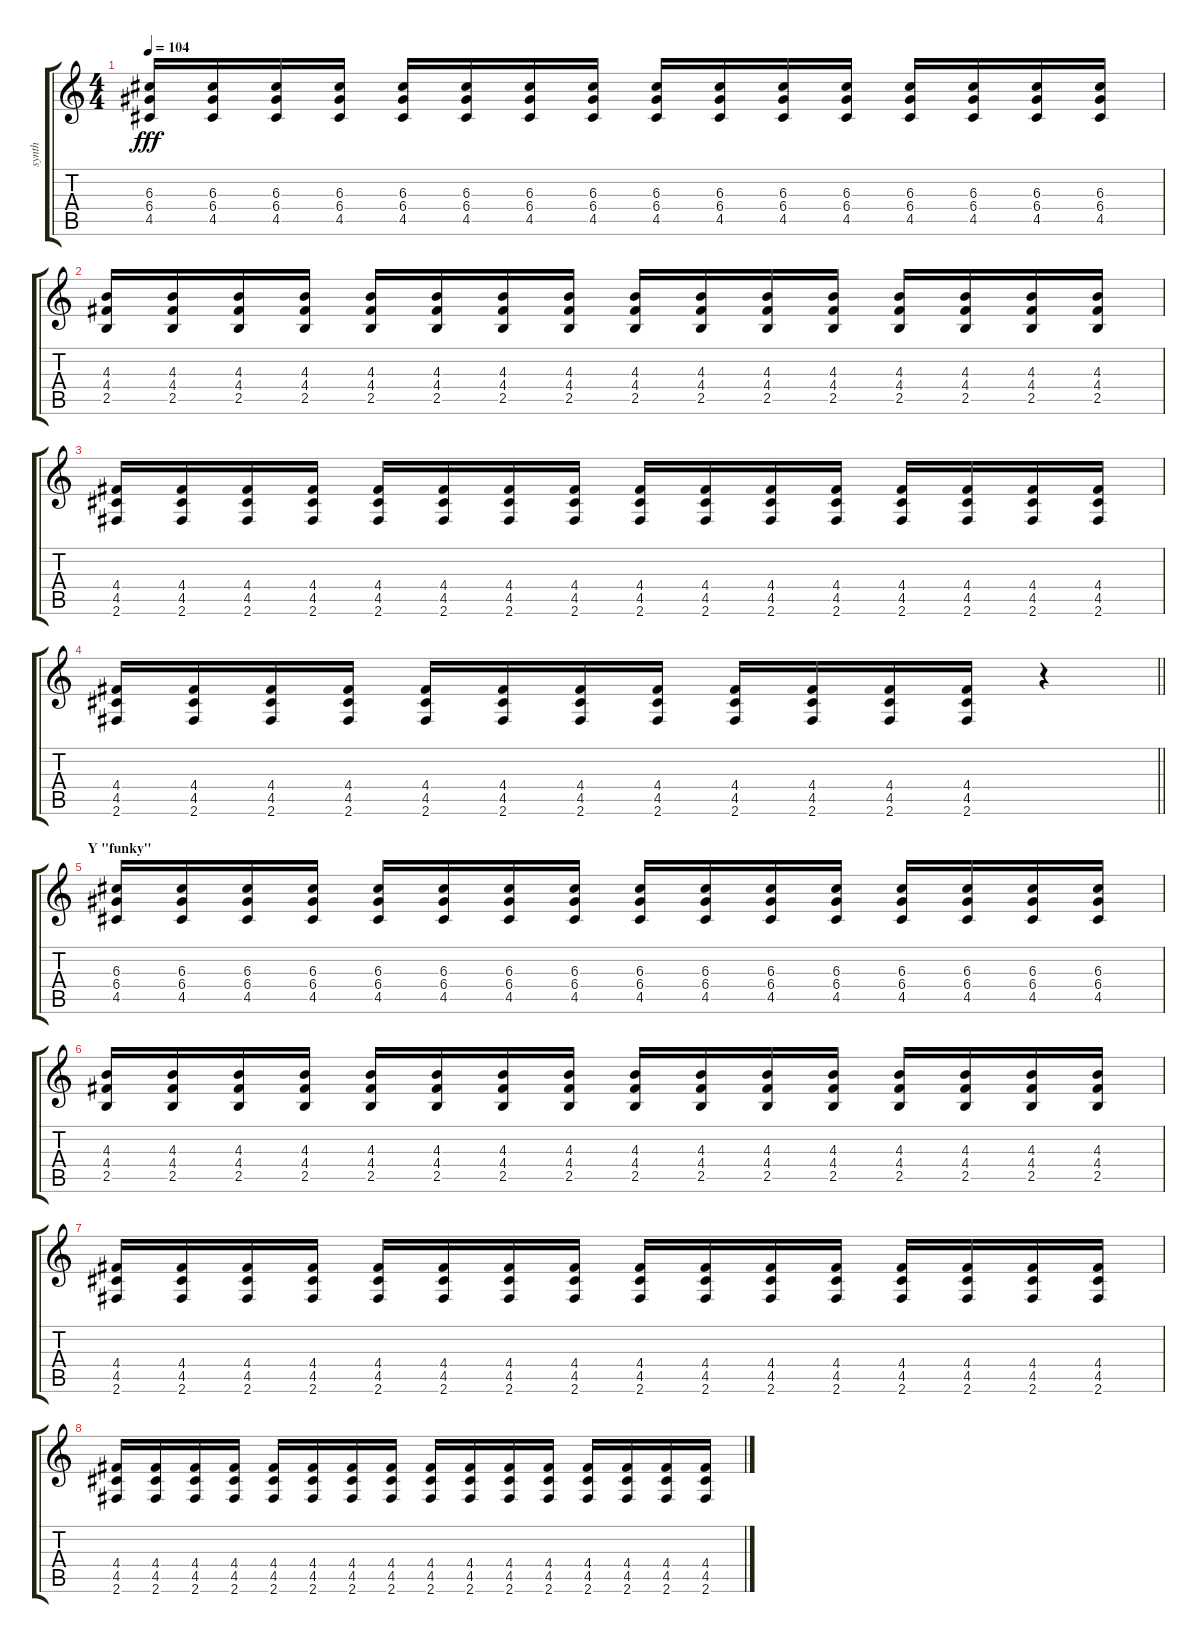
\track ("synth" "synth") {instrument acousticbass}
\staff {score tabs}
\tuning (E4 B3 G3 D3 A2 E2) {hide}
\ts (4 4)
\tempo 104
\clef g2
\ks c
(6.3 6.4 4.5).16{dy fff} (6.3 6.4 4.5).16 (6.3 6.4 4.5).16 (6.3 6.4 4.5).16 (6.3 6.4 4.5).16 (6.3 6.4 4.5).16 (6.3 6.4 4.5).16 (6.3 6.4 4.5).16 (6.3 6.4 4.5).16 (6.3 6.4 4.5).16 (6.3 6.4 4.5).16 (6.3 6.4 4.5).16 (6.3 6.4 4.5).16 (6.3 6.4 4.5).16 (6.3 6.4 4.5).16 (6.3 6.4 4.5).16 |
(4.3 4.4 2.5).16 (4.3 4.4 2.5).16 (4.3 4.4 2.5).16 (4.3 4.4 2.5).16 (4.3 4.4 2.5).16 (4.3 4.4 2.5).16 (4.3 4.4 2.5).16 (4.3 4.4 2.5).16 (4.3 4.4 2.5).16 (4.3 4.4 2.5).16 (4.3 4.4 2.5).16 (4.3 4.4 2.5).16 (4.3 4.4 2.5).16 (4.3 4.4 2.5).16 (4.3 4.4 2.5).16 (4.3 4.4 2.5).16 |
(4.4 4.5 2.6).16 (4.4 4.5 2.6).16 (4.4 4.5 2.6).16 (4.4 4.5 2.6).16 (4.4 4.5 2.6).16 (4.4 4.5 2.6).16 (4.4 4.5 2.6).16 (4.4 4.5 2.6).16 (4.4 4.5 2.6).16 (4.4 4.5 2.6).16 (4.4 4.5 2.6).16 (4.4 4.5 2.6).16 (4.4 4.5 2.6).16 (4.4 4.5 2.6).16 (4.4 4.5 2.6).16 (4.4 4.5 2.6).16 |
\barLineRight lightlight
(4.4 4.5 2.6).16 (4.4 4.5 2.6).16 (4.4 4.5 2.6).16 (4.4 4.5 2.6).16 (4.4 4.5 2.6).16 (4.4 4.5 2.6).16 (4.4 4.5 2.6).16 (4.4 4.5 2.6).16 (4.4 4.5 2.6).16 (4.4 4.5 2.6).16 (4.4 4.5 2.6).16 (4.4 4.5 2.6).16 r.4 |
\section ("" "Y \"funky\"")
(6.3 6.4 4.5).16 (6.3 6.4 4.5).16 (6.3 6.4 4.5).16 (6.3 6.4 4.5).16 (6.3 6.4 4.5).16 (6.3 6.4 4.5).16 (6.3 6.4 4.5).16 (6.3 6.4 4.5).16 (6.3 6.4 4.5).16 (6.3 6.4 4.5).16 (6.3 6.4 4.5).16 (6.3 6.4 4.5).16 (6.3 6.4 4.5).16 (6.3 6.4 4.5).16 (6.3 6.4 4.5).16 (6.3 6.4 4.5).16 |
(4.3 4.4 2.5).16 (4.3 4.4 2.5).16 (4.3 4.4 2.5).16 (4.3 4.4 2.5).16 (4.3 4.4 2.5).16 (4.3 4.4 2.5).16 (4.3 4.4 2.5).16 (4.3 4.4 2.5).16 (4.3 4.4 2.5).16 (4.3 4.4 2.5).16 (4.3 4.4 2.5).16 (4.3 4.4 2.5).16 (4.3 4.4 2.5).16 (4.3 4.4 2.5).16 (4.3 4.4 2.5).16 (4.3 4.4 2.5).16 |
(4.4 4.5 2.6).16 (4.4 4.5 2.6).16 (4.4 4.5 2.6).16 (4.4 4.5 2.6).16 (4.4 4.5 2.6).16 (4.4 4.5 2.6).16 (4.4 4.5 2.6).16 (4.4 4.5 2.6).16 (4.4 4.5 2.6).16 (4.4 4.5 2.6).16 (4.4 4.5 2.6).16 (4.4 4.5 2.6).16 (4.4 4.5 2.6).16 (4.4 4.5 2.6).16 (4.4 4.5 2.6).16 (4.4 4.5 2.6).16 |
(4.4 4.5 2.6).16 (4.4 4.5 2.6).16 (4.4 4.5 2.6).16 (4.4 4.5 2.6).16 (4.4 4.5 2.6).16 (4.4 4.5 2.6).16 (4.4 4.5 2.6).16 (4.4 4.5 2.6).16 (4.4 4.5 2.6).16 (4.4 4.5 2.6).16 (4.4 4.5 2.6).16 (4.4 4.5 2.6).16 (4.4 4.5 2.6).16 (4.4 4.5 2.6).16 (4.4 4.5 2.6).16 (4.4 4.5 2.6).16
